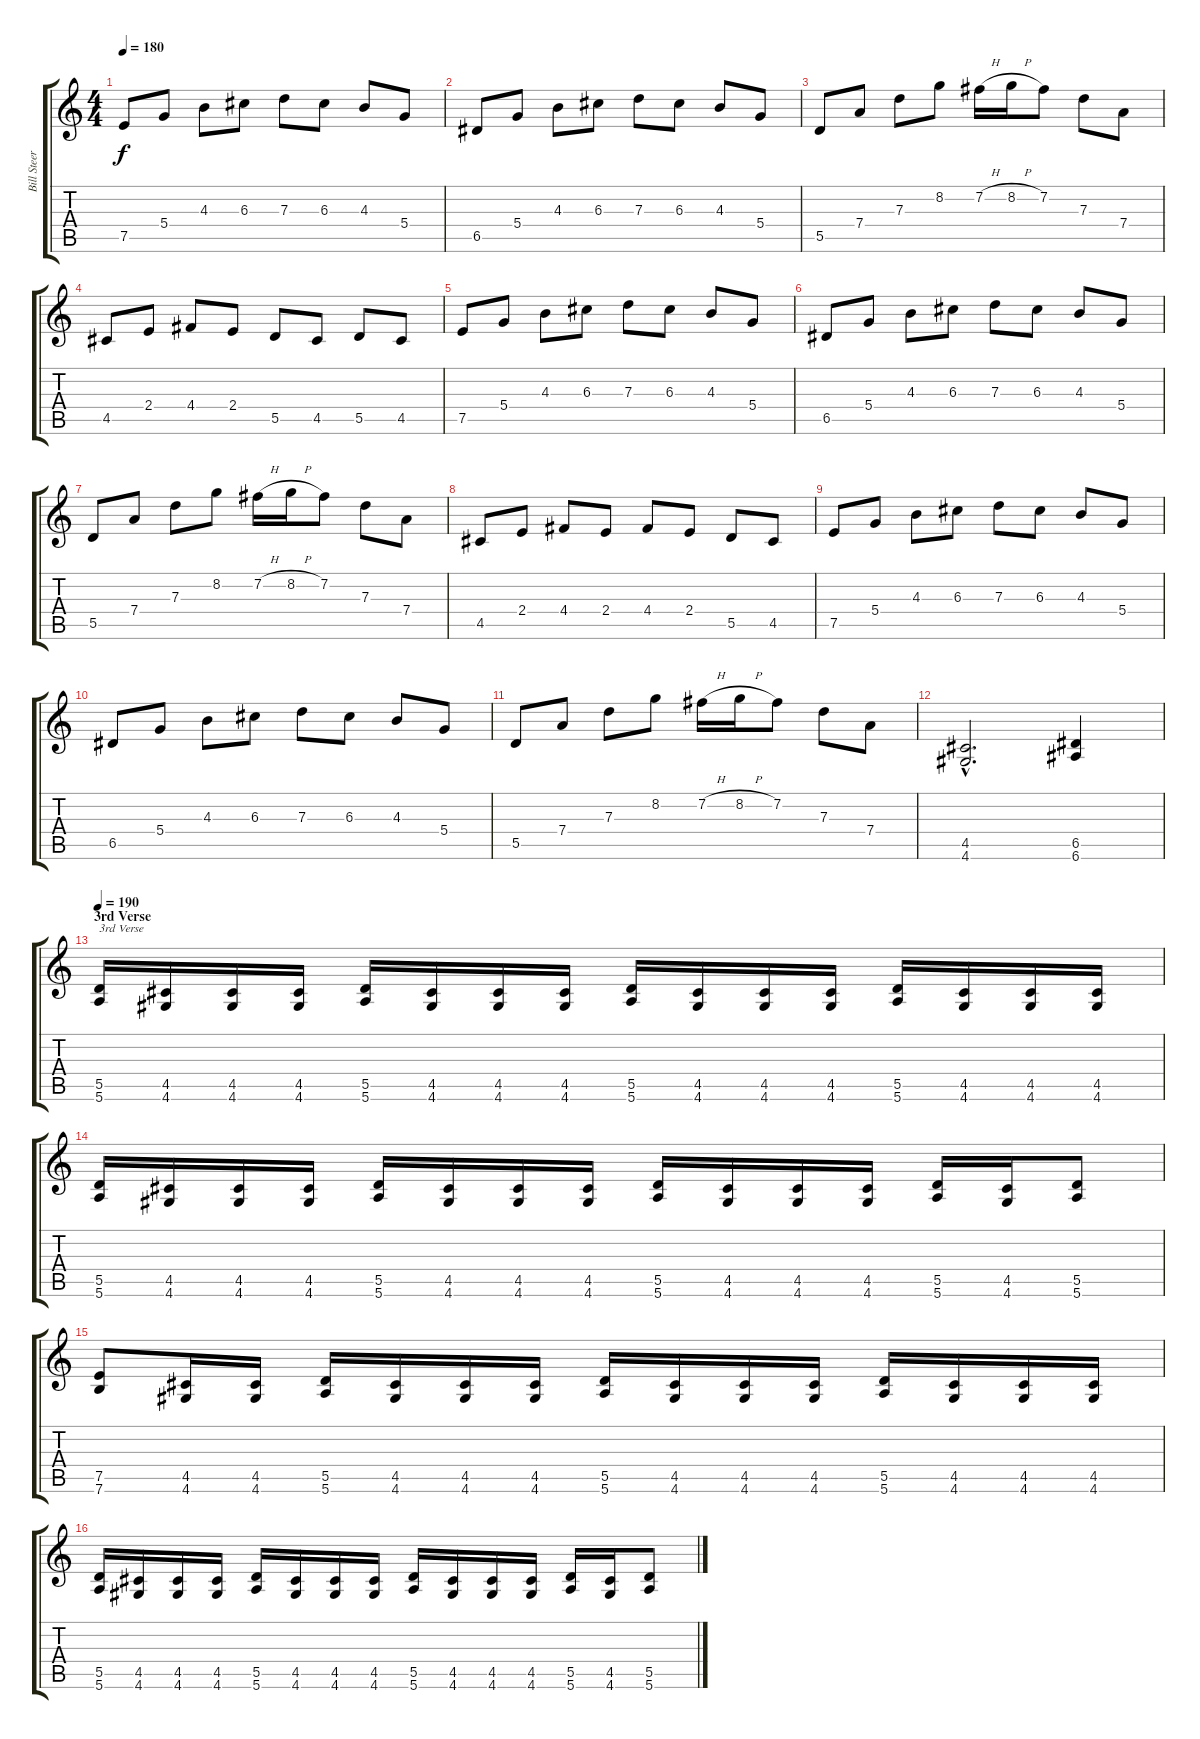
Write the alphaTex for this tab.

\track ("Bill Steer" "Bill Steer") {instrument distortionguitar}
\staff {score tabs}
\tuning (E4 B3 G3 D3 A2 E2) {hide}
\ts (4 4)
\tempo 180
\clef g2
\ks c
7.5.8{dy f} 5.4.8 4.3.8 6.3.8 7.3.8 6.3.8 4.3.8 5.4.8 |
6.5.8 5.4.8 4.3.8 6.3.8 7.3.8 6.3.8 4.3.8 5.4.8 |
5.5.8 7.4.8 7.3.8 8.2.8 7.2{h}.16 8.2{h}.16 7.2.8 7.3.8 7.4.8 |
4.5.8 2.4.8 4.4.8 2.4.8 5.5.8 4.5.8 5.5.8 4.5.8 |
7.5.8 5.4.8 4.3.8 6.3.8 7.3.8 6.3.8 4.3.8 5.4.8 |
6.5.8 5.4.8 4.3.8 6.3.8 7.3.8 6.3.8 4.3.8 5.4.8 |
5.5.8 7.4.8 7.3.8 8.2.8 7.2{h}.16 8.2{h}.16 7.2.8 7.3.8 7.4.8 |
4.5.8 2.4.8 4.4.8 2.4.8 4.4.8 2.4.8 5.5.8 4.5.8 |
7.5.8 5.4.8 4.3.8 6.3.8 7.3.8 6.3.8 4.3.8 5.4.8 |
6.5.8 5.4.8 4.3.8 6.3.8 7.3.8 6.3.8 4.3.8 5.4.8 |
5.5.8 7.4.8 7.3.8 8.2.8 7.2{h}.16 8.2{h}.16 7.2.8 7.3.8 7.4.8 |
(4.5{hac} 4.6{hac}).2{d} (6.5 6.6).4 |
\section ("" "3rd Verse")
\tempo 190
(5.5 5.6).16{txt "3rd Verse"} (4.5 4.6).16 (4.5 4.6).16 (4.5 4.6).16 (5.5 5.6).16 (4.5 4.6).16 (4.5 4.6).16 (4.5 4.6).16 (5.5 5.6).16 (4.5 4.6).16 (4.5 4.6).16 (4.5 4.6).16 (5.5 5.6).16 (4.5 4.6).16 (4.5 4.6).16 (4.5 4.6).16 |
(5.5 5.6).16 (4.5 4.6).16 (4.5 4.6).16 (4.5 4.6).16 (5.5 5.6).16 (4.5 4.6).16 (4.5 4.6).16 (4.5 4.6).16 (5.5 5.6).16 (4.5 4.6).16 (4.5 4.6).16 (4.5 4.6).16 (5.5 5.6).16 (4.5 4.6).16 (5.5 5.6).8 |
(7.5 7.6).8 (4.5 4.6).16 (4.5 4.6).16 (5.5 5.6).16 (4.5 4.6).16 (4.5 4.6).16 (4.5 4.6).16 (5.5 5.6).16 (4.5 4.6).16 (4.5 4.6).16 (4.5 4.6).16 (5.5 5.6).16 (4.5 4.6).16 (4.5 4.6).16 (4.5 4.6).16 |
(5.5 5.6).16 (4.5 4.6).16 (4.5 4.6).16 (4.5 4.6).16 (5.5 5.6).16 (4.5 4.6).16 (4.5 4.6).16 (4.5 4.6).16 (5.5 5.6).16 (4.5 4.6).16 (4.5 4.6).16 (4.5 4.6).16 (5.5 5.6).16 (4.5 4.6).16 (5.5 5.6).8
